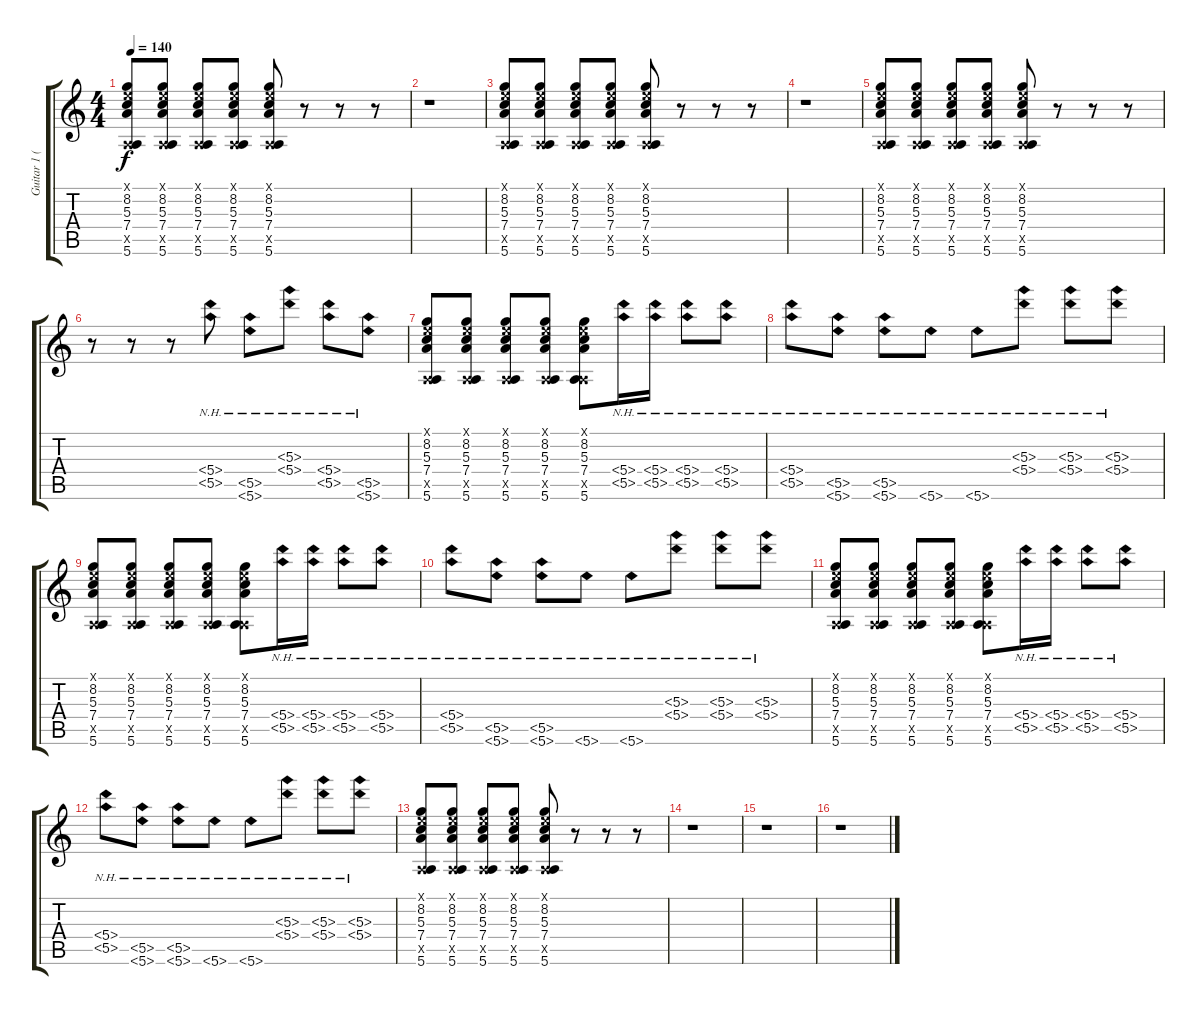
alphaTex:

\track ("Guitar 1 (Distortion)" "Guitar 1 (") {instrument distortionguitar}
\staff {score tabs}
\tuning (E4 B3 G3 D3 A2 E2) {hide}
\ts (4 4)
\tempo 140
\clef g2
\ks c
(0.1{x} 8.2 5.3 7.4 0.5{x} 5.6).8{dy f instrument distortionguitar} (0.1{x} 8.2 5.3 7.4 0.5{x} 5.6).8 (0.1{x} 8.2 5.3 7.4 0.5{x} 5.6).8 (0.1{x} 8.2 5.3 7.4 0.5{x} 5.6).8 (0.1{x} 8.2 5.3 7.4 0.5{x} 5.6).8 r.8 r.8 r.8 |
r.1 |
(0.1{x} 8.2 5.3 7.4 0.5{x} 5.6).8 (0.1{x} 8.2 5.3 7.4 0.5{x} 5.6).8 (0.1{x} 8.2 5.3 7.4 0.5{x} 5.6).8 (0.1{x} 8.2 5.3 7.4 0.5{x} 5.6).8 (0.1{x} 8.2 5.3 7.4 0.5{x} 5.6).8 r.8 r.8 r.8 |
r.1 |
(0.1{x} 8.2 5.3 7.4 0.5{x} 5.6).8 (0.1{x} 8.2 5.3 7.4 0.5{x} 5.6).8 (0.1{x} 8.2 5.3 7.4 0.5{x} 5.6).8 (0.1{x} 8.2 5.3 7.4 0.5{x} 5.6).8 (0.1{x} 8.2 5.3 7.4 0.5{x} 5.6).8 r.8 r.8 r.8 |
r.8 r.8 r.8 (5.4{nh} 5.5{nh}).8 (5.5{nh} 5.6{nh}).8 (5.3{nh} 5.4{nh}).8 (5.4{nh} 5.5{nh}).8 (5.5{nh} 5.6{nh}).8 |
(0.1{x} 8.2 5.3 7.4 0.5{x} 5.6).8 (0.1{x} 8.2 5.3 7.4 0.5{x} 5.6).8 (0.1{x} 8.2 5.3 7.4 0.5{x} 5.6).8 (0.1{x} 8.2 5.3 7.4 0.5{x} 5.6).8 (0.1{x} 8.2 5.3 7.4 0.5{x} 5.6).8 (5.4{nh} 5.5{nh}).16 (5.4{nh} 5.5{nh}).16 (5.4{nh} 5.5{nh}).8 (5.4{nh} 5.5{nh}).8 |
(5.4{nh} 5.5{nh}).8 (5.5{nh} 5.6{nh}).8 (5.5{nh} 5.6{nh}).8 5.6{nh}.8 5.6{nh}.8 (5.3{nh} 5.4{nh}).8 (5.3{nh} 5.4{nh}).8 (5.3{nh} 5.4{nh}).8 |
(0.1{x} 8.2 5.3 7.4 0.5{x} 5.6).8 (0.1{x} 8.2 5.3 7.4 0.5{x} 5.6).8 (0.1{x} 8.2 5.3 7.4 0.5{x} 5.6).8 (0.1{x} 8.2 5.3 7.4 0.5{x} 5.6).8 (0.1{x} 8.2 5.3 7.4 0.5{x} 5.6).8 (5.4{nh} 5.5{nh}).16 (5.4{nh} 5.5{nh}).16 (5.4{nh} 5.5{nh}).8 (5.4{nh} 5.5{nh}).8 |
(5.4{nh} 5.5{nh}).8 (5.5{nh} 5.6{nh}).8 (5.5{nh} 5.6{nh}).8 5.6{nh}.8 5.6{nh}.8 (5.3{nh} 5.4{nh}).8 (5.3{nh} 5.4{nh}).8 (5.3{nh} 5.4{nh}).8 |
(0.1{x} 8.2 5.3 7.4 0.5{x} 5.6).8 (0.1{x} 8.2 5.3 7.4 0.5{x} 5.6).8 (0.1{x} 8.2 5.3 7.4 0.5{x} 5.6).8 (0.1{x} 8.2 5.3 7.4 0.5{x} 5.6).8 (0.1{x} 8.2 5.3 7.4 0.5{x} 5.6).8 (5.4{nh} 5.5{nh}).16 (5.4{nh} 5.5{nh}).16 (5.4{nh} 5.5{nh}).8 (5.4{nh} 5.5{nh}).8 |
(5.4{nh} 5.5{nh}).8 (5.5{nh} 5.6{nh}).8 (5.5{nh} 5.6{nh}).8 5.6{nh}.8 5.6{nh}.8 (5.3{nh} 5.4{nh}).8 (5.3{nh} 5.4{nh}).8 (5.3{nh} 5.4{nh}).8 |
(0.1{x} 8.2 5.3 7.4 0.5{x} 5.6).8 (0.1{x} 8.2 5.3 7.4 0.5{x} 5.6).8 (0.1{x} 8.2 5.3 7.4 0.5{x} 5.6).8 (0.1{x} 8.2 5.3 7.4 0.5{x} 5.6).8 (0.1{x} 8.2 5.3 7.4 0.5{x} 5.6).8 r.8 r.8 r.8 |
r.1 |
r.1 |
r.1
